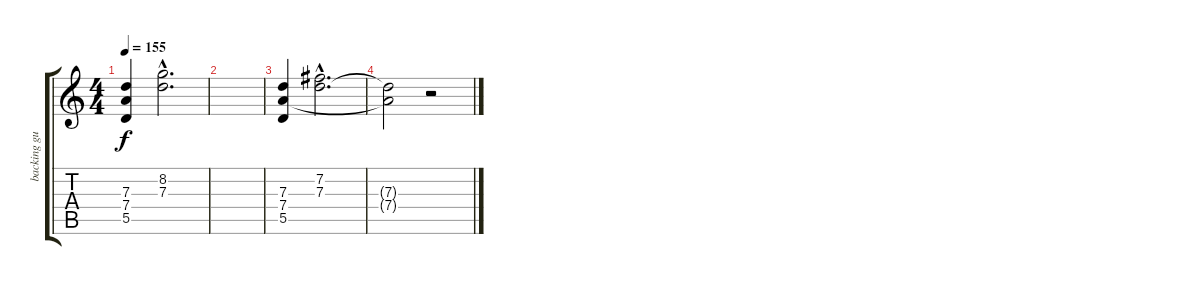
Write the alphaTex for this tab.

\track ("backing guitar" "backing gu") {instrument distortionguitar}
\staff {score tabs}
\tuning (E4 B3 G3 D3 A2 E2) {hide}
\ts (4 4)
\tempo 155
\clef g2
\ks c
(7.3 7.4 5.5).4{dy f volume 13 instrument distortionguitar} (8.2{hac} 7.3{hac}).2{d volume 5 instrument distortionguitar} |
|
(7.3 7.4 5.5).4{volume 13 instrument distortionguitar} (7.2{hac} 7.3{hac}).2{d volume 5 instrument distortionguitar} |
(7.3{t} 7.4{t}).2 r.2
